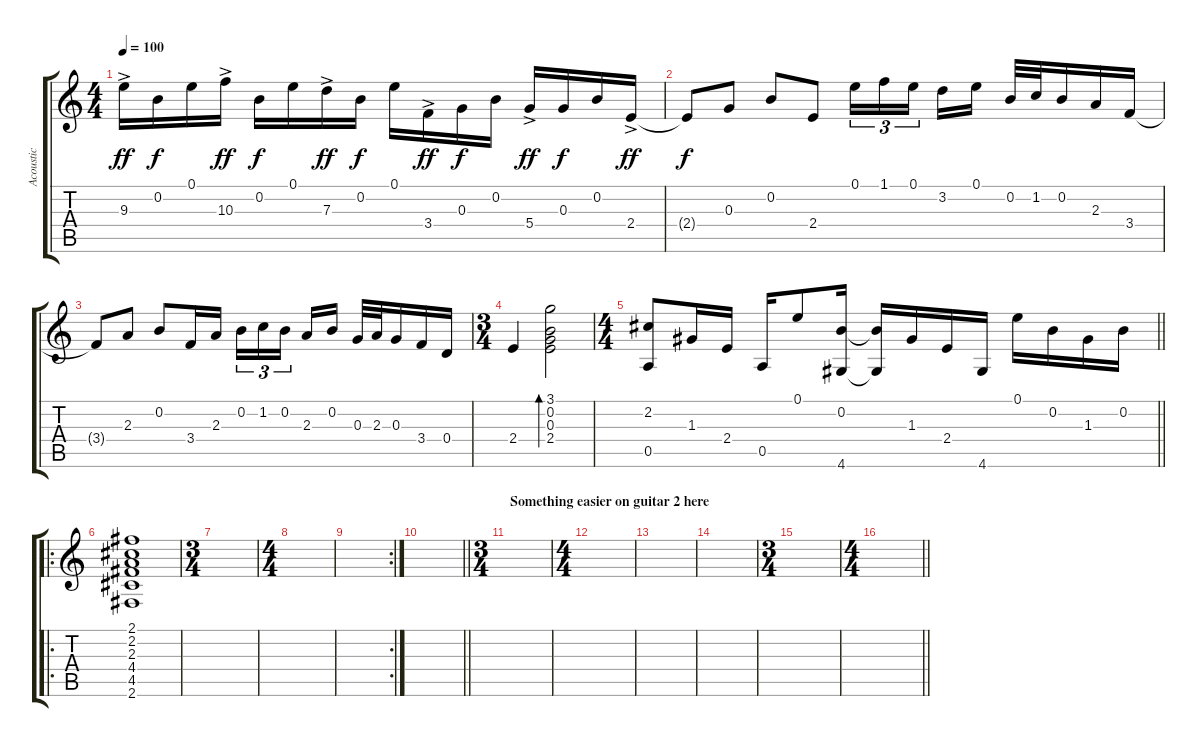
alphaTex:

\track ("Acoustic" "Acoustic") {instrument acousticguitarsteel}
\staff {score tabs}
\tuning (E4 B3 G3 D3 A2 E2) {hide}
\ts (4 4)
\tempo 100
\clef g2
\ks c
9.3{ac}.16{dy ff} 0.2.16{dy f} 0.1.16 10.3{ac}.16{dy ff} 0.2.16{dy f} 0.1.16 7.3{ac}.16{dy ff} 0.2.16{dy f} 0.1.16 3.4{ac}.16{dy ff} 0.3.16{dy f} 0.2.16 5.4{ac}.16{dy ff} 0.3.16{dy f} 0.2.16 2.4{ac}.16{dy ff} |
2.4{t}.8{dy f} 0.3.8 0.2.8 2.4.8 0.1.16{tu (3 2)} 1.1.16{tu (3 2)} 0.1.16{tu (3 2) beam splitsecondary} 3.2.16 0.1.16 0.2.32 1.2.32 0.2.16 2.3.16 3.4.16 |
3.4{t}.8 2.3.8 0.2.8 3.4.16 2.3.16 0.2.16{tu (3 2)} 1.2.16{tu (3 2)} 0.2.16{tu (3 2) beam splitsecondary} 2.3.16 0.2.16 0.3.32 2.3.32 0.3.16 3.4.16 0.4.16 |
\ts (3 4)
2.4.4 (3.1 0.2 0.3 2.4).2{bd 240} |
\ts (4 4)
\barLineRight lightlight
(2.2 0.5).8 1.3.16 2.4.16 0.5.16 0.1.8 (0.2 4.6).16 (0.2{t} 4.6{t}).16 1.3.16 2.4.16 4.6.16 0.1.16 0.2.16 1.3.16 0.2.16 |
\ro
(2.1 2.2 2.3 4.4 4.5 2.6).1 |
\ts (3 4)
|
\ts (4 4)
|
\rc 2
|
\barLineRight lightlight
|
\ts (3 4)
\section ("" "Something easier on guitar 2 here")
|
\ts (4 4)
|
|
|
\ts (3 4)
|
\ts (4 4)
\barLineRight lightlight
